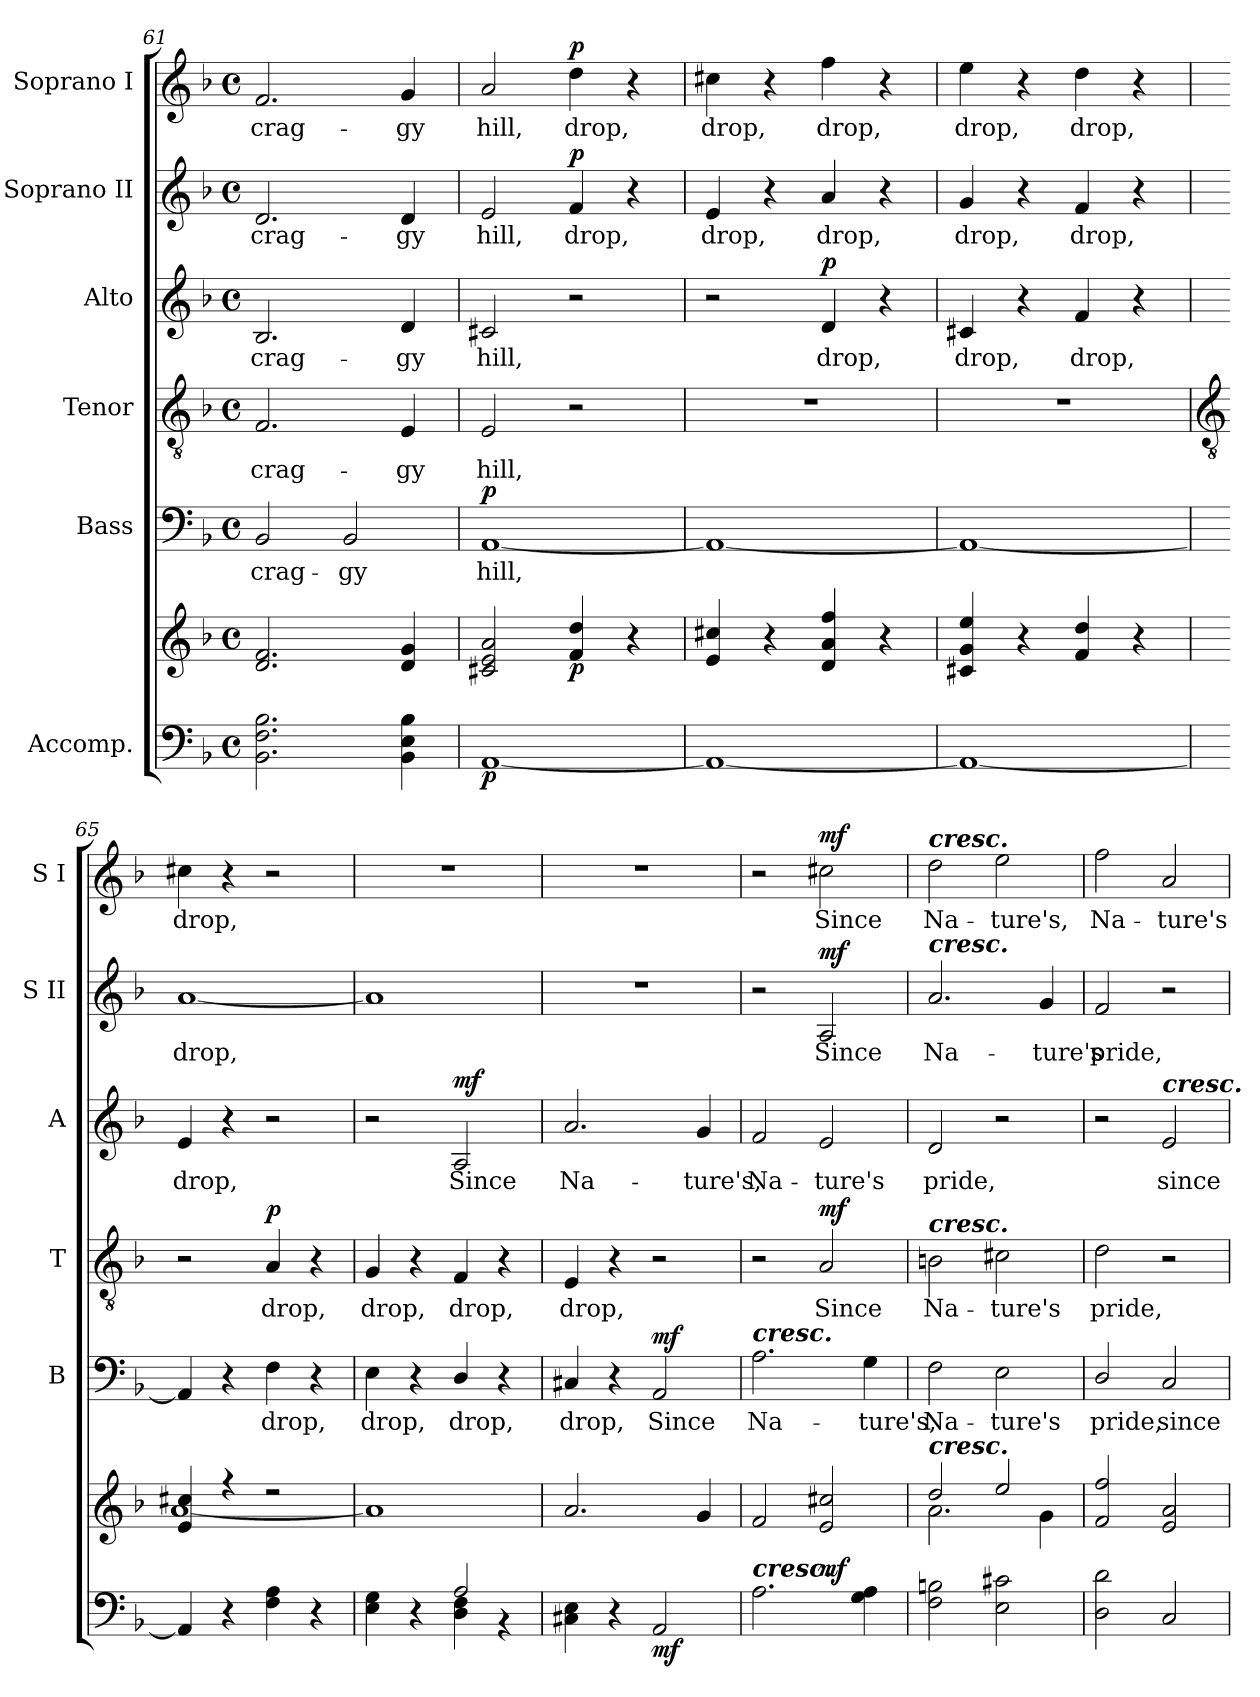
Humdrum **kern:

**kern	**kern	**dynam	**kern	**text	**dynam	**kern	**text	**dynam	**kern	**text	**dynam	**kern	**text	**dynam	**kern	**text	**dynam
*part6	*part6	*part6	*part5	*part5	*part5	*part4	*part4	*part4	*part3	*part3	*part3	*part2	*part2	*part2	*part1	*part1	*part1
*staff7	*staff6	*staff6/7	*staff5	*staff5	*staff5	*staff4	*staff4	*staff4	*staff3	*staff3	*staff3	*staff2	*staff2	*staff2	*staff1	*staff1	*staff1
*I"Accomp.	*	*	*I"Bass	*	*	*I"Tenor	*	*	*I"Alto	*	*	*I"Soprano II	*	*	*I"Soprano I	*	*
*	*	*	*I'B	*	*	*I'T	*	*	*I'A	*	*	*I'S II	*	*	*I'S I	*	*
*clefF4	*clefG2	*	*clefF4	*	*	*clefGv2	*	*	*clefG2	*	*	*clefG2	*	*	*clefG2	*	*
*k[b-]	*k[b-]	*	*k[b-]	*	*	*k[b-]	*	*	*k[b-]	*	*	*k[b-]	*	*	*k[b-]	*	*
*F:	*F:	*	*F:	*	*	*F:	*	*	*F:	*	*	*F:	*	*	*F:	*	*
*M4/4	*M4/4	*	*M4/4	*	*	*M4/4	*	*	*M4/4	*	*	*M4/4	*	*	*M4/4	*	*
*met(c)	*met(c)	*	*met(c)	*	*	*met(c)	*	*	*met(c)	*	*	*met(c)	*	*	*met(c)	*	*
=61	=61	=61	=61	=61	=61	=61	=61	=61	=61	=61	=61	=61	=61	=61	=61	=61	=61
!	!	!	!	!LO:LY:b	!	!	!LO:LY:b	!	!	!LO:LY:b	!	!	!LO:LY:b	!	!	!LO:LY:b	!
2.BB- 2.F 2.B-	2.d 2.f	.	2BB-	crag-	.	2.F	crag-	.	2.B-	crag-	.	2.d	crag-	.	2.f	crag-	.
!	!	!	!	!LO:LY:b	!	!	!	!	!	!	!	!	!	!	!	!	!
.	.	.	2BB-	-gy	.	.	.	.	.	.	.	.	.	.	.	.	.
!	!	!	!	!	!	!	!LO:LY:b	!	!	!LO:LY:b	!	!	!LO:LY:b	!	!	!LO:LY:b	!
4BB- 4E 4B-	4d 4g	.	.	.	.	4E	-gy	.	4d	-gy	.	4d	-gy	.	4g	-gy	.
=62	=62	=62	=62	=62	=62	=62	=62	=62	=62	=62	=62	=62	=62	=62	=62	=62	=62
!	!	!LO:DY:b=2	!	!LO:LY:b	!LO:DY:b	!	!LO:LY:b	!	!	!LO:LY:b	!	!	!LO:LY:b	!	!	!LO:LY:b	!
[1AA	2c#X 2e 2a	p	[1AA	hill,	p	2E	hill,	.	2c#X	hill,	.	2e	hill,	.	2a	hill,	.
!	!	!LO:DY:b	!	!	!	!	!	!	!	!	!	!	!LO:LY:b	!LO:DY:b	!	!LO:LY:b	!LO:DY:b
.	4f 4dd	p	.	.	.	2r	.	.	2r	.	.	4f	drop,	p	4dd	drop,	p
.	4r	.	.	.	.	.	.	.	.	.	.	4r	.	.	4r	.	.
=63	=63	=63	=63	=63	=63	=63	=63	=63	=63	=63	=63	=63	=63	=63	=63	=63	=63
!	!	!	!	!	!	!	!	!	!	!	!	!	!LO:LY:b	!	!	!LO:LY:b	!
1AA_	4e 4cc#X	.	1AA_	.	.	1r	.	.	2r	.	.	4e	drop,	.	4cc#X	drop,	.
.	4r	.	.	.	.	.	.	.	.	.	.	4r	.	.	4r	.	.
!	!	!	!	!	!	!	!	!	!	!LO:LY:b	!LO:DY:b	!	!LO:LY:b	!	!	!LO:LY:b	!
.	4d 4a 4ff	.	.	.	.	.	.	.	4d	drop,	p	4a	drop,	.	4ff	drop,	.
.	4r	.	.	.	.	.	.	.	4r	.	.	4r	.	.	4r	.	.
=64	=64	=64	=64	=64	=64	=64	=64	=64	=64	=64	=64	=64	=64	=64	=64	=64	=64
!	!	!	!	!	!	!	!	!	!	!LO:LY:b	!	!	!LO:LY:b	!	!	!LO:LY:b	!
1AA_	4c#X 4g 4ee	.	1AA_	.	.	1r	.	.	4c#X	drop,	.	4g	drop,	.	4ee	drop,	.
.	4r	.	.	.	.	.	.	.	4r	.	.	4r	.	.	4r	.	.
!	!	!	!	!	!	!	!	!	!	!LO:LY:b	!	!	!LO:LY:b	!	!	!LO:LY:b	!
.	4f 4dd	.	.	.	.	.	.	.	4f	drop,	.	4f	drop,	.	4dd	drop,	.
.	4r	.	.	.	.	.	.	.	4r	.	.	4r	.	.	4r	.	.
!!LO:LB:g=z
=65	=65	=65	=65	=65	=65	=65	=65	=65	=65	=65	=65	=65	=65	=65	=65	=65	=65
*	*	*	*	*	*	*clefGv2	*	*	*	*	*	*	*	*	*	*	*
*	*^	*	*	*	*	*	*	*	*	*	*	*	*	*	*	*	*
!	!	!	!	!	!	!	!	!	!	!	!LO:LY:b	!	!	!LO:LY:b	!	!	!LO:LY:b	!
4AA]	4e/ 4cc#X/	[1a\	.	4AA]	.	.	2r	.	.	4e	drop,	.	[1a	drop,	.	4cc#X	drop,	.
4r	4r	.	.	4r	.	.	.	.	.	4r	.	.	.	.	.	4r	.	.
!	!	!	!	!	!LO:LY:b	!	!	!LO:LY:b	!LO:DY:b	!	!	!	!	!	!	!	!	!
4F 4A	2r	.	.	4F	drop,	.	4A	drop,	p	2r	.	.	.	.	.	2r	.	.
4r	.	.	.	4r	.	.	4r	.	.	.	.	.	.	.	.	.	.	.
=66	=66	=66	=66	=66	=66	=66	=66	=66	=66	=66	=66	=66	=66	=66	=66	=66	=66	=66
*^	*	*	*	*	*	*	*	*	*	*	*	*	*	*	*	*	*	*
!	!	!	!	!	!	!LO:LY:b	!	!	!LO:LY:b	!	!	!	!	!	!	!	!	!	!
2ryy	4E 4G	2ryy	1a\]	.	4E	drop,	.	4G	drop,	.	2r	.	.	1a]	.	.	1r	.	.
.	4r	.	.	.	4r	.	.	4r	.	.	.	.	.	.	.	.	.	.	.
!	!	!	!	!	!	!LO:LY:b	!	!	!LO:LY:b	!	!	!LO:LY:b	!LO:DY:b	!	!	!	!	!	!
2A/	4D\ 4F\	2ryy	.	.	4D/	drop,	.	4F	drop,	.	2A	Since	mf	.	.	.	.	.	.
.	4r	.	.	.	4r	.	.	4r	.	.	.	.	.	.	.	.	.	.	.
=67	=67	=67	=67	=67	=67	=67	=67	=67	=67	=67	=67	=67	=67	=67	=67	=67	=67	=67	=67
!	!	!	!	!	!	!LO:LY:b	!	!	!LO:LY:b	!	!	!LO:LY:b	!	!	!	!	!	!	!
*v	*v	*	*	*	*	*	*	*	*	*	*	*	*	*	*	*	*	*	*
4C#X 4E	2.a/	1ryy	.	4C#X	drop,	.	4E	drop,	.	2.a	Na-	.	1r	.	.	1r	.	.
4r	.	.	.	4r	.	.	4r	.	.	.	.	.	.	.	.	.	.	.
!	!	!	!LO:DY:b=2	!	!LO:LY:b	!LO:DY:b	!	!	!	!	!	!	!	!	!	!	!	!
2AA	.	.	mf	2AA	Since	mf	2r	.	.	.	.	.	.	.	.	.	.	.
!	!	!	!	!	!	!	!	!	!	!	!LO:LY:b	!	!	!	!	!	!	!
.	4g/	.	.	.	.	.	.	.	.	4g	-ture's,	.	.	.	.	.	.	.
=68	=68	=68	=68	=68	=68	=68	=68	=68	=68	=68	=68	=68	=68	=68	=68	=68	=68	=68
!	!	!	!	!LO:TX:a:Bi:t=cresc.	!	!	!	!	!	!	!	!	!	!	!	!	!	!
!LO:TX:a:Bi:t=cresc.	!	!	!	!	!	!	!	!	!	!	!	!	!	!	!	!	!	!
!	!	!	!	!	!LO:LY:b	!	!	!	!	!	!LO:LY:b	!	!	!	!	!	!	!
2.A	2f/	1ryy	.	2.A	Na-	.	2r	.	.	2f	Na-	.	2r	.	.	2r	.	.
!	!	!	!LO:DY:b	!	!	!	!	!LO:LY:b	!LO:DY:b	!	!LO:LY:b	!	!	!LO:LY:b	!LO:DY:b	!	!LO:LY:b	!LO:DY:b
.	2e/ 2cc#X/	.	mf	.	.	.	2A	Since	mf	2e	-ture's	.	2A	Since	mf	2cc#X	Since	mf
!	!	!	!	!	!LO:LY:b	!	!	!	!	!	!	!	!	!	!	!	!	!
4G 4A	.	.	.	4G	-ture's,	.	.	.	.	.	.	.	.	.	.	.	.	.
=69	=69	=69	=69	=69	=69	=69	=69	=69	=69	=69	=69	=69	=69	=69	=69	=69	=69	=69
!	!	!	!	!	!	!	!	!	!	!	!	!	!	!	!	!LO:TX:a:Bi:t=cresc.	!	!
!	!	!	!	!	!	!	!	!	!	!	!	!	!LO:TX:a:Bi:t=cresc.	!	!	!	!	!
!	!	!	!	!	!	!	!LO:TX:a:Bi:t=cresc.	!	!	!	!	!	!	!	!	!	!	!
!	!LO:TX:a:Bi:t=cresc.	!	!	!	!	!	!	!	!	!	!	!	!	!	!	!	!	!
!	!	!	!	!	!LO:LY:b	!	!	!LO:LY:b	!	!	!LO:LY:b	!	!	!LO:LY:b	!	!	!LO:LY:b	!
2F 2Bn	2dd/	2.a\	.	2F	Na-	.	2Bn	Na-	.	2d	pride,	.	2.a	Na-	.	2dd	Na-	.
!	!	!	!	!	!LO:LY:b	!	!	!LO:LY:b	!	!	!	!	!	!	!	!	!LO:LY:b	!
2E 2c#X	2ee/	.	.	2E	-ture's	.	2c#X	-ture's	.	2r	.	.	.	.	.	2ee	-ture's,	.
!	!	!	!	!	!	!	!	!	!	!	!	!	!	!LO:LY:b	!	!	!	!
.	.	4g\	.	.	.	.	.	.	.	.	.	.	4g	-ture's	.	.	.	.
=70	=70	=70	=70	=70	=70	=70	=70	=70	=70	=70	=70	=70	=70	=70	=70	=70	=70	=70
!	!	!	!	!	!LO:LY:b	!	!	!LO:LY:b	!	!	!	!	!	!LO:LY:b	!	!	!LO:LY:b	!
2D\ 2d\	2f/ 2ff/	1ryy	.	2D/	pride,	.	2d	pride,	.	2r	.	.	2f	pride,	.	2ff	Na-	.
!	!	!	!	!	!	!	!	!	!	!LO:TX:a:Bi:t=cresc.	!	!	!	!	!	!	!	!
!	!	!	!	!	!LO:LY:b	!	!	!	!	!	!LO:LY:b	!	!	!	!	!	!LO:LY:b	!
2C	2e/ 2a/	.	.	2C	since	.	2r	.	.	2e	since	.	2r	.	.	2a	-ture's	.
*	*v	*v	*	*	*	*	*	*	*	*	*	*	*	*	*	*	*	*
=	=	=	=	=	=	=	=	=	=	=	=	=	=	=	=	=	=
*-	*-	*-	*-	*-	*-	*-	*-	*-	*-	*-	*-	*-	*-	*-	*-	*-	*-
